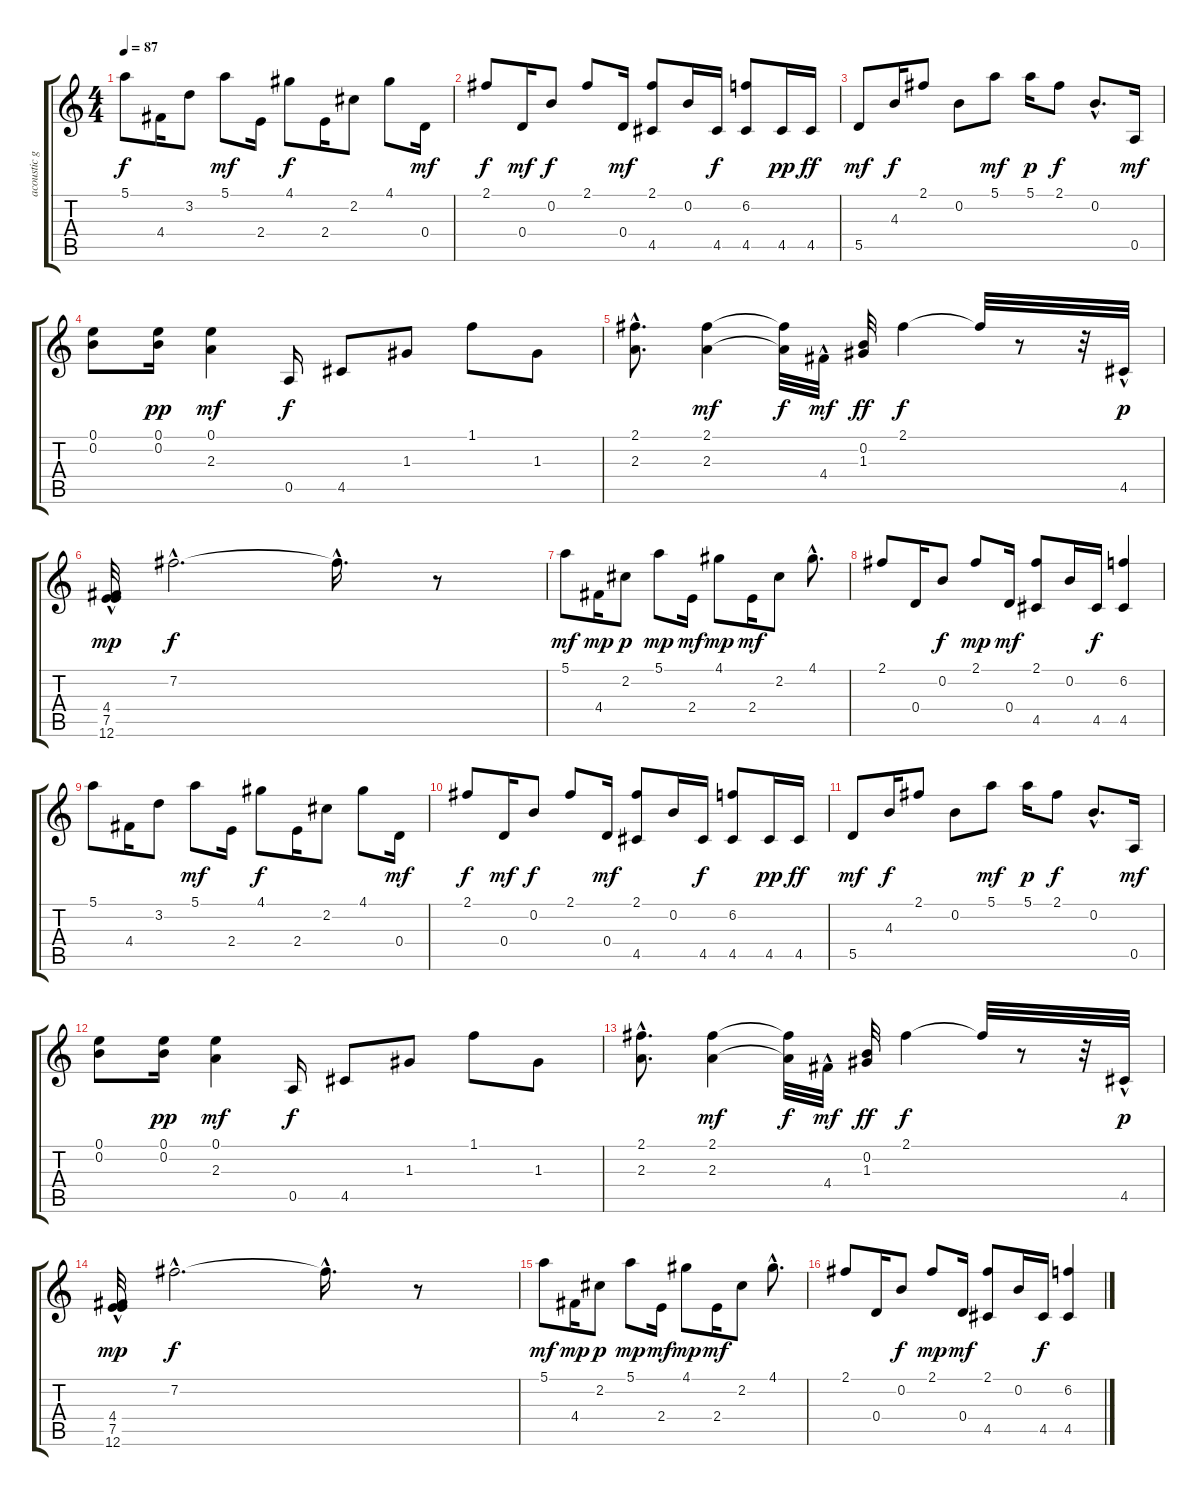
\track ("acoustic guitar" "acoustic g") {instrument acousticguitarnylon}
\staff {score tabs}
\tuning (E4 B3 G3 D3 A2 E2) {hide}
\ts (4 4)
\tempo 87
\clef g2
\ks c
5.1.8{dy f} 4.4.16 3.2.8 5.1.8{dy mf} 2.4.16 4.1.8{dy f} 2.4.16 2.2.8 4.1.8 0.4.16{dy mf} |
2.1.8{dy f} 0.4.16{dy mf} 0.2.8{dy f} 2.1.8 0.4.16{dy mf} (2.1 4.5).8 0.2.16 4.5.16{dy f} (6.2 4.5).8 4.5.16{dy pp} 4.5.16{dy ff} |
5.5.8{dy mf} 4.3.16{dy f} 2.1.8 0.2.8 5.1.8{dy mf} 5.1.16{dy p} 2.1.8{dy f} 0.2{hac}.8{d} 0.5.16{dy mf} |
(0.1 0.2).8 (0.1 0.2).16{dy pp} (0.1 2.3).4{dy mf} 0.5.16{dy f} 4.5.8 1.3.8 1.1.8 1.3.8 |
(2.1{hac} 2.3{hac}).8{d} (2.1 2.3).4{dy mf} (2.1{t} 2.3{t}).32{dy f} 4.4{hac}.32{dy mf} (0.2 1.3).32{dy ff} 2.1.4{dy f} 2.1{t}.32 r.8 r.32 4.5{hac}.32{dy p} |
(4.4{hac} 7.5{hac} 12.6{hac}).32{dy mp} 7.2{hac}.2{d dy f} 7.2{hac t}.16{d} r.8 |
5.1.8{dy mf} 4.4.16{dy mp} 2.2.8{dy p} 5.1.8{dy mp} 2.4.16{dy mf} 4.1.8{dy mp} 2.4.16{dy mf} 2.2.8 4.1{hac}.8{d} |
2.1.8 0.4.16 0.2.8{dy f} 2.1.8{dy mp} 0.4.16{dy mf} (2.1 4.5).8 0.2.16 4.5.16{dy f} (6.2 4.5).4 |
5.1.8 4.4.16 3.2.8 5.1.8{dy mf} 2.4.16 4.1.8{dy f} 2.4.16 2.2.8 4.1.8 0.4.16{dy mf} |
2.1.8{dy f} 0.4.16{dy mf} 0.2.8{dy f} 2.1.8 0.4.16{dy mf} (2.1 4.5).8 0.2.16 4.5.16{dy f} (6.2 4.5).8 4.5.16{dy pp} 4.5.16{dy ff} |
5.5.8{dy mf} 4.3.16{dy f} 2.1.8 0.2.8 5.1.8{dy mf} 5.1.16{dy p} 2.1.8{dy f} 0.2{hac}.8{d} 0.5.16{dy mf} |
(0.1 0.2).8 (0.1 0.2).16{dy pp} (0.1 2.3).4{dy mf} 0.5.16{dy f} 4.5.8 1.3.8 1.1.8 1.3.8 |
(2.1{hac} 2.3{hac}).8{d} (2.1 2.3).4{dy mf} (2.1{t} 2.3{t}).32{dy f} 4.4{hac}.32{dy mf} (0.2 1.3).32{dy ff} 2.1.4{dy f} 2.1{t}.32 r.8 r.32 4.5{hac}.32{dy p} |
(4.4{hac} 7.5{hac} 12.6{hac}).32{dy mp} 7.2{hac}.2{d dy f} 7.2{hac t}.16{d} r.8 |
5.1.8{dy mf} 4.4.16{dy mp} 2.2.8{dy p} 5.1.8{dy mp} 2.4.16{dy mf} 4.1.8{dy mp} 2.4.16{dy mf} 2.2.8 4.1{hac}.8{d} |
2.1.8 0.4.16 0.2.8{dy f} 2.1.8{dy mp} 0.4.16{dy mf} (2.1 4.5).8 0.2.16 4.5.16{dy f} (6.2 4.5).4
